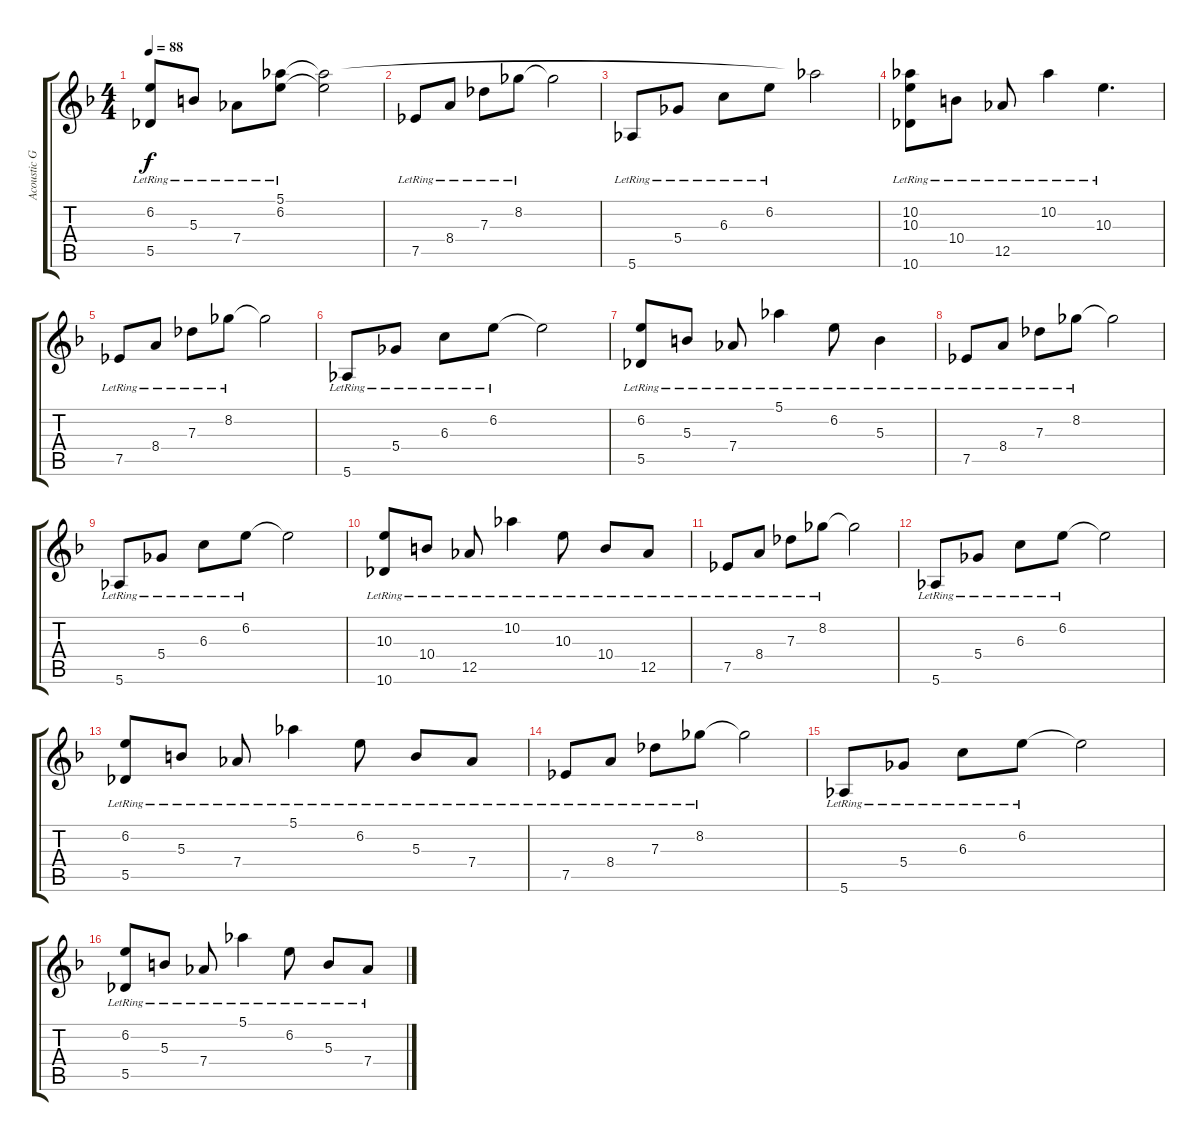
\track ("Acoustic Guitar 1" "Acoustic G") {instrument acousticguitarsteel}
\staff {score tabs}
\tuning (Eb4 Bb3 Gb3 Db3 Ab2 Eb2) {hide}
\ts (4 4)
\tempo 88
\clef g2
\ks f
(6.2{lr} 5.5{lr}).8{dy f} 5.3{lr}.8 7.4{lr}.8 (5.1{lr} 6.2{lr}).8 (5.1{t} 6.2{t}).2 |
7.5{lr}.8 8.4{lr}.8 7.3{lr}.8 8.2{lr}.8 8.2{t}.2 |
5.6{lr}.8 5.4{lr}.8 6.3{lr}.8 6.2{lr}.8 5.1{t}.2 |
(10.2{lr} 10.3{lr} 10.6{lr}).8 10.4{lr}.8 12.5{lr}.8 10.2{lr}.4 10.3{lr}.4{d} |
7.5{lr}.8 8.4{lr}.8 7.3{lr}.8 8.2{lr}.8 8.2{t}.2 |
5.6{lr}.8 5.4{lr}.8 6.3{lr}.8 6.2{lr}.8 6.2{t}.2 |
(6.2{lr} 5.5{lr}).8 5.3{lr}.8 7.4{lr}.8 5.1{lr}.4 6.2{lr}.8 5.3{lr}.4 |
7.5{lr}.8 8.4{lr}.8 7.3{lr}.8 8.2{lr}.8 8.2{t}.2 |
5.6{lr}.8 5.4{lr}.8 6.3{lr}.8 6.2{lr}.8 6.2{t}.2 |
(10.3{lr} 10.6).8 10.4{lr}.8 12.5{lr}.8 10.2{lr}.4 10.3{lr}.8 10.4{lr}.8 12.5{lr}.8 |
7.5{lr}.8 8.4{lr}.8 7.3{lr}.8 8.2{lr}.8 8.2{t}.2 |
5.6{lr}.8 5.4{lr}.8 6.3{lr}.8 6.2{lr}.8 6.2{t}.2 |
(6.2{lr} 5.5{lr}).8 5.3{lr}.8 7.4{lr}.8 5.1{lr}.4 6.2{lr}.8 5.3{lr}.8 7.4{lr}.8 |
7.5{lr}.8 8.4{lr}.8 7.3{lr}.8 8.2{lr}.8 8.2{t}.2 |
5.6{lr}.8 5.4{lr}.8 6.3{lr}.8 6.2{lr}.8 6.2{t}.2 |
(6.2{lr} 5.5{lr}).8 5.3{lr}.8 7.4{lr}.8 5.1{lr}.4 6.2{lr}.8 5.3{lr}.8 7.4{lr}.8
